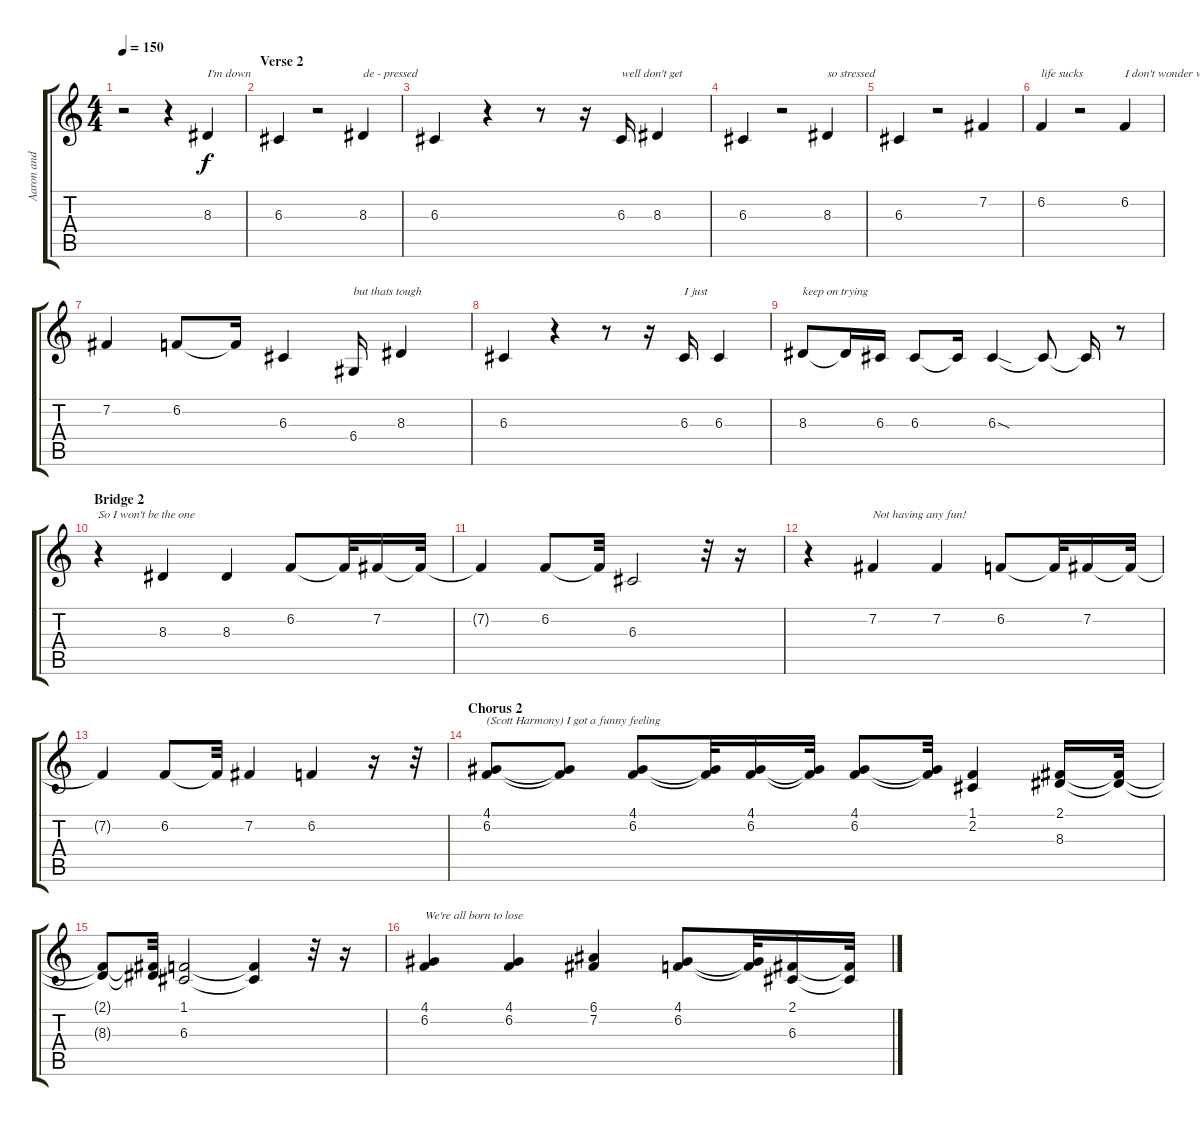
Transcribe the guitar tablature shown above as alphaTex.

\track ("Aaron and Scott (Vocals and Harmonies)" "Aaron and ") {instrument clarinet}
\staff {score tabs}
\tuning (E4 B3 G3 D3 A2 E2) {hide}
\ts (4 4)
\tempo 150
\clef g2
\ks c
r.2{dy f} r.4 8.3.4{txt "I'm down"} |
\section ("" "Verse 2")
6.3.4 r.2 8.3.4{txt "de - pressed"} |
6.3.4 r.4 r.8 r.16 6.3.16{txt "well don't get"} 8.3.4 |
6.3.4 r.2 8.3.4{txt "so stressed"} |
6.3.4 r.2 7.2.4 |
6.2.4{txt "life sucks"} r.2 6.2.4{txt "I don't wonder why"} |
7.2.4 6.2.8 6.2{t}.16 6.3.4 6.4.16{txt "but thats tough"} 8.3.4 |
6.3.4 r.4 r.8 r.16 6.3.16{txt "I just"} 6.3.4 |
8.3.8{txt "keep on trying"} 8.3{t}.16 6.3.16 6.3.8 6.3{t}.16 6.3{sod}.4 6.3{t}.8 6.3{t}.16 r.8 |
\section ("" "Bridge 2")
r.4{txt "So I won't be the one"} 8.3.4 8.3.4 6.2.8 6.2{t}.32 7.2.16 7.2{t}.32 |
7.2{t}.4 6.2.8 6.2{t}.32 6.3.2 r.32 r.16 |
r.4 7.2.4{txt "Not having any fun!"} 7.2.4 6.2.8 6.2{t}.32 7.2.16 7.2{t}.32 |
7.2{t}.4 6.2.8 6.2{t}.32 7.2.4 6.2.4 r.16 r.32 |
\section ("" "Chorus 2")
(4.1 6.2).8{txt "(Scott Harmony) I got a funny feeling"} (4.1{t} 6.2{t}).8 (4.1 6.2).8 (4.1{t} 6.2{t}).32 (4.1 6.2).16 (4.1{t} 6.2{t}).32 (4.1 6.2).8 (4.1{t} 6.2{t}).32 (1.1 2.2).4 (2.1 8.3).16 (2.1{t} 8.3{t}).32 |
(2.1{t} 8.3{t}).8 (2.1{t} 8.3{t}).32 (1.1 6.3).2 (1.1{t} 6.3{t}).4 r.32 r.16 |
(4.1 6.2).4{txt "We're all born to lose"} (4.1 6.2).4 (6.1 7.2).4 (4.1 6.2).8 (4.1{t} 6.2{t}).32 (2.1 6.3).16 (2.1{t} 6.3{t}).32
